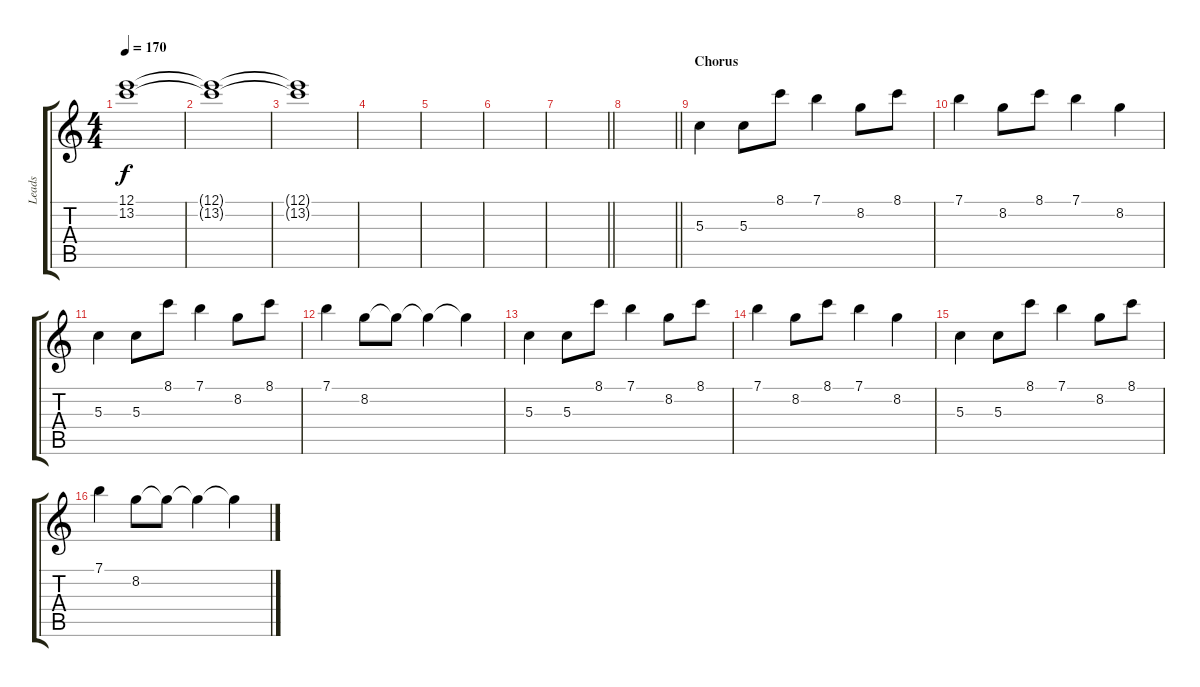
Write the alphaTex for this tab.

\track ("Leads" "Leads") {instrument distortionguitar}
\staff {score tabs}
\tuning (E4 B3 G3 D3 A2 D2) {hide}
\ts (4 4)
\tempo 170
\clef g2
\ks c
(12.1{t} 13.2{t}).1{dy f} |
(12.1{t} 13.2{t}).1 |
(12.1{t} 13.2{t}).1 |
|
|
|
\barLineRight lightlight
|
\barLineRight lightlight
|
\section ("" "Chorus")
5.3.4{volume 14} 5.3.8 8.1.8 7.1.4 8.2.8 8.1.8 |
7.1.4 8.2.8 8.1.8 7.1.4 8.2.4 |
5.3.4 5.3.8 8.1.8 7.1.4 8.2.8 8.1.8 |
7.1.4 8.2.8 8.2{t}.8 8.2{t}.4 8.2{t}.4 |
5.3.4 5.3.8 8.1.8 7.1.4 8.2.8 8.1.8 |
7.1.4 8.2.8 8.1.8 7.1.4 8.2.4 |
5.3.4 5.3.8 8.1.8 7.1.4 8.2.8 8.1.8 |
7.1.4 8.2.8 8.2{t}.8 8.2{t}.4 8.2{t}.4
